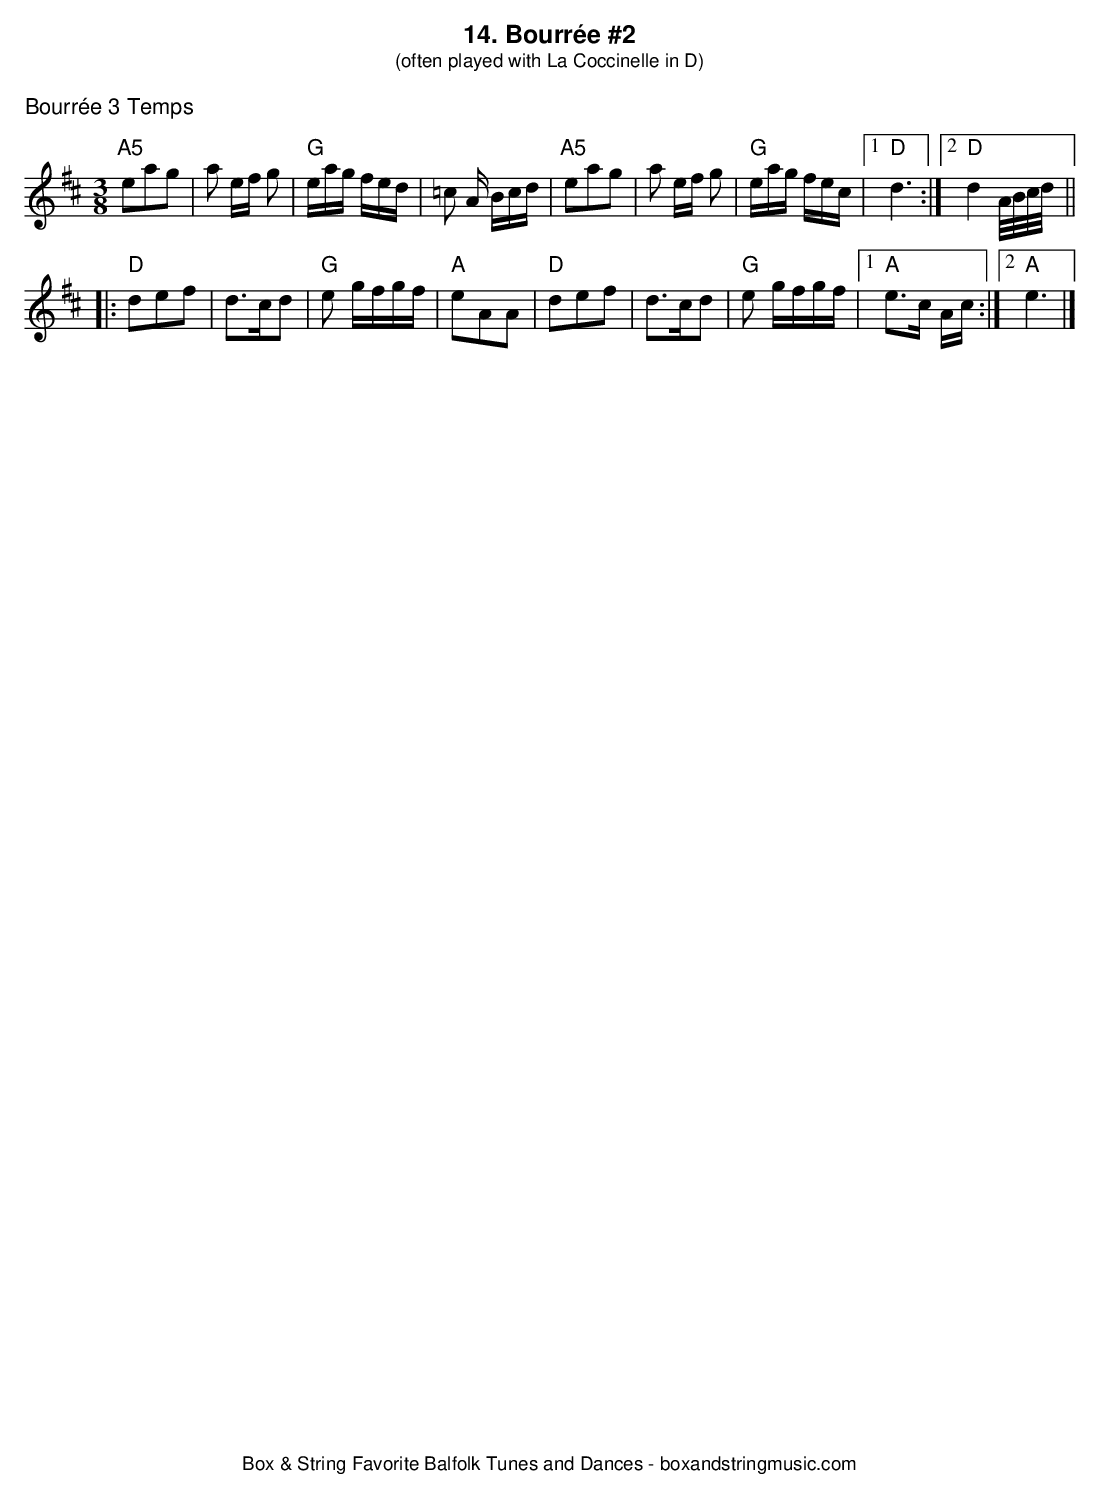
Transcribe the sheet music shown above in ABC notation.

X:1
T:14. Bourrée #2
T:(often played with La Coccinelle in D)
M:3/8
L:1/16
K:D
%%text Bourrée 3 Temps
%%text
"A5" e2a2g2 | a2 ef g2 | "G"eag fed | =c2 A Bcd |\
"A5" e2a2g2 | a2 ef g2 | "G"eag fec|1 "D"d6 :|2 "D"d4 A/B/c/d/ ||
|:"D" d2e2f2 | d2>c2d2 | "G" e2 gfgf |"A" e2A2A2|\
 "D"d2e2f2 | d2>c2d2 |"G" e2 gfgf |1 "A"e3c Ac :|2"A" e6 |]
